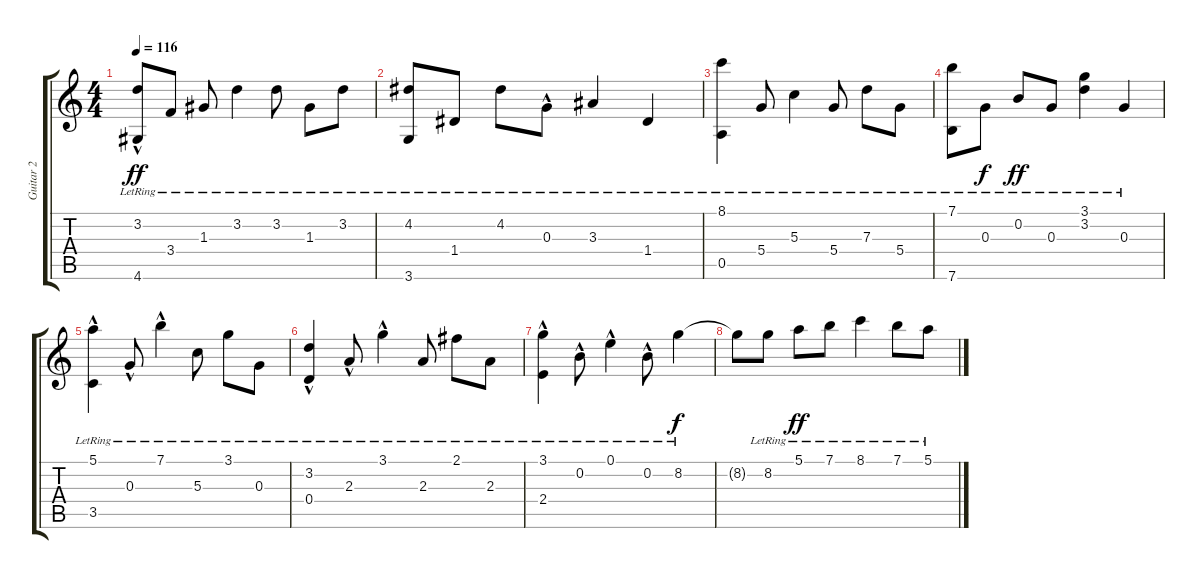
\track ("Guitar 2" "Guitar 2") {instrument acousticguitarnylon}
\staff {score tabs}
\tuning (E4 B3 G3 D3 A2 E2) {hide}
\ts (4 4)
\tempo 116
\clef g2
\ks c
(3.2{hac lr} 4.6{lr}).8{dy ff} 3.4{lr}.8 1.3{lr}.8 3.2{lr}.4 3.2{lr}.8 1.3{lr}.8 3.2{lr}.8 |
(4.2{lr} 3.6{lr}).8 1.4{lr}.8 4.2{lr}.8 0.3{hac lr}.8 3.3{lr}.4 1.4{lr}.4 |
(8.1{lr} 0.5{lr}).4 5.4{lr}.8 5.3{lr}.4 5.4{lr}.8 7.3{lr}.8 5.4{lr}.8 |
(7.1{lr} 7.6{lr}).8 0.3{lr}.8{dy f} 0.2{lr}.8{dy ff} 0.3{lr}.8 (3.1{lr} 3.2{lr}).4 0.3{lr}.4 |
(5.1{hac lr} 3.5{lr}).4 0.3{hac lr}.8 7.1{hac lr}.4 5.3{lr}.8 3.1{lr}.8 0.3{lr}.8 |
(3.2{hac lr} 0.4{lr}).4 2.3{hac lr}.8 3.1{hac lr}.4 2.3{lr}.8 2.1{lr}.8 2.3{lr}.8 |
(3.1{hac lr} 2.4{lr}).4{volume 0} 0.2{hac lr}.8 0.1{hac lr}.4 0.2{hac lr}.8 8.2{lr}.4{dy f} |
8.2{t}.8 8.2{lr}.8 5.1{lr}.8{dy ff} 7.1{lr}.8 8.1{lr}.4 7.1{lr}.8 5.1{lr}.8
